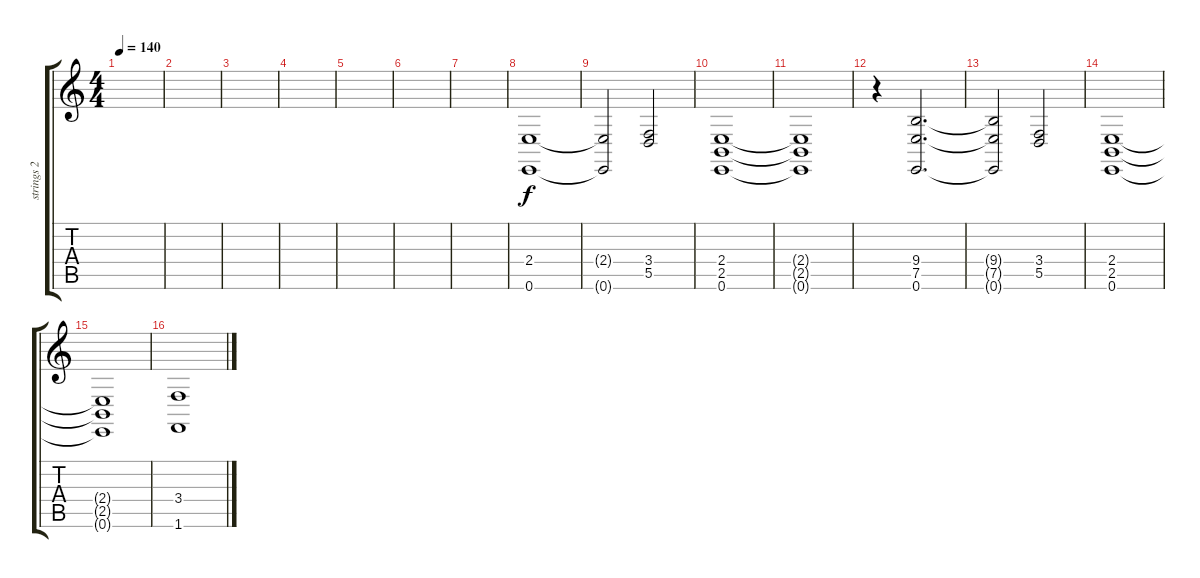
\track ("strings 2" "strings 2") {instrument stringensemble1}
\staff {score tabs}
\tuning (E4 B3 G3 D3 A2 E2) {hide}
\ts (4 4)
\tempo 140
\clef g2
\ks c
|
|
|
|
|
|
|
(2.4 0.6).1 |
(2.4{t} 0.6{t}).2 (3.4 5.5).2 |
(2.4 2.5 0.6).1 |
(2.4{t} 2.5{t} 0.6{t}).1 |
r.4 (9.4 7.5 0.6).2{d} |
(9.4{t} 7.5{t} 0.6{t}).2 (3.4 5.5).2 |
(2.4 2.5 0.6).1 |
(2.4{t} 2.5{t} 0.6{t}).1 |
(3.4 1.6).1
